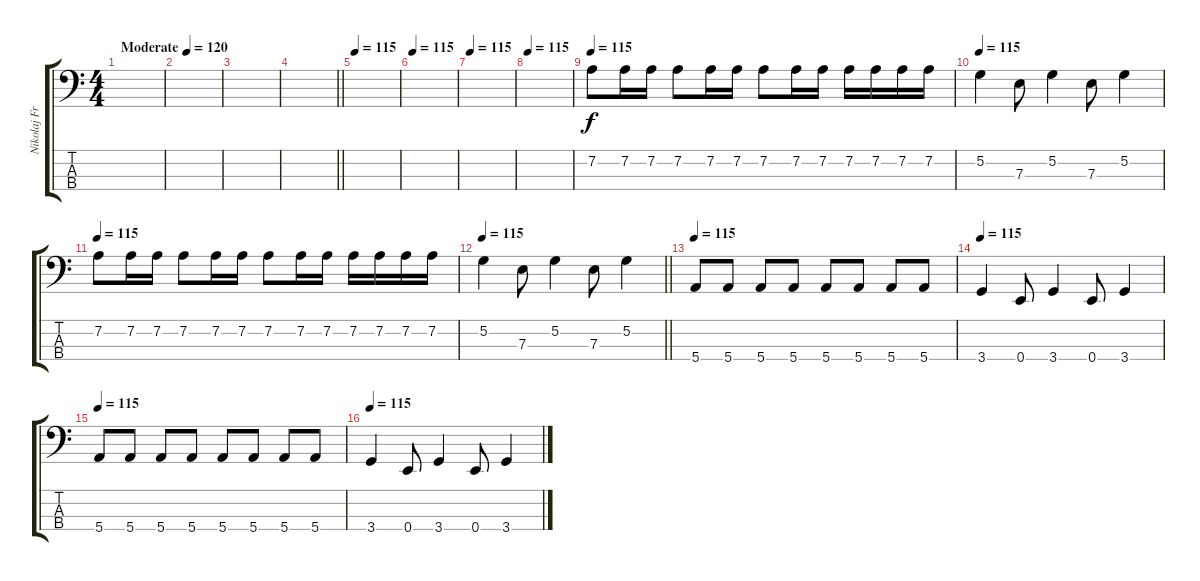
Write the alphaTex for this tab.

\track ("Nikolaj Fraiture (Lucio)" "Nikolaj Fr") {instrument electricbassfinger}
\staff {score tabs}
\tuning (G2 D2 A1 E1) {hide}
\ts (4 4)
\tempo (120 "Moderate")
\clef f4
\ks c
|
|
|
\barLineRight lightlight
|
\tempo 115
|
\tempo 115
|
\tempo 115
|
\tempo 115
|
\tempo 115
7.2.8 7.2.16 7.2.16 7.2.8 7.2.16 7.2.16 7.2.8 7.2.16 7.2.16 7.2.16 7.2.16 7.2.16 7.2.16 |
\tempo 115
5.2.4 7.3.8 5.2.4 7.3.8 5.2.4 |
\tempo 115
7.2.8 7.2.16 7.2.16 7.2.8 7.2.16 7.2.16 7.2.8 7.2.16 7.2.16 7.2.16 7.2.16 7.2.16 7.2.16 |
\tempo 115
\barLineRight lightlight
5.2.4 7.3.8 5.2.4 7.3.8 5.2.4 |
\tempo 115
5.4.8 5.4.8 5.4.8 5.4.8 5.4.8 5.4.8 5.4.8 5.4.8 |
\tempo 115
3.4.4 0.4.8 3.4.4 0.4.8 3.4.4 |
\tempo 115
5.4.8 5.4.8 5.4.8 5.4.8 5.4.8 5.4.8 5.4.8 5.4.8 |
\tempo 115
3.4.4 0.4.8 3.4.4 0.4.8 3.4.4
